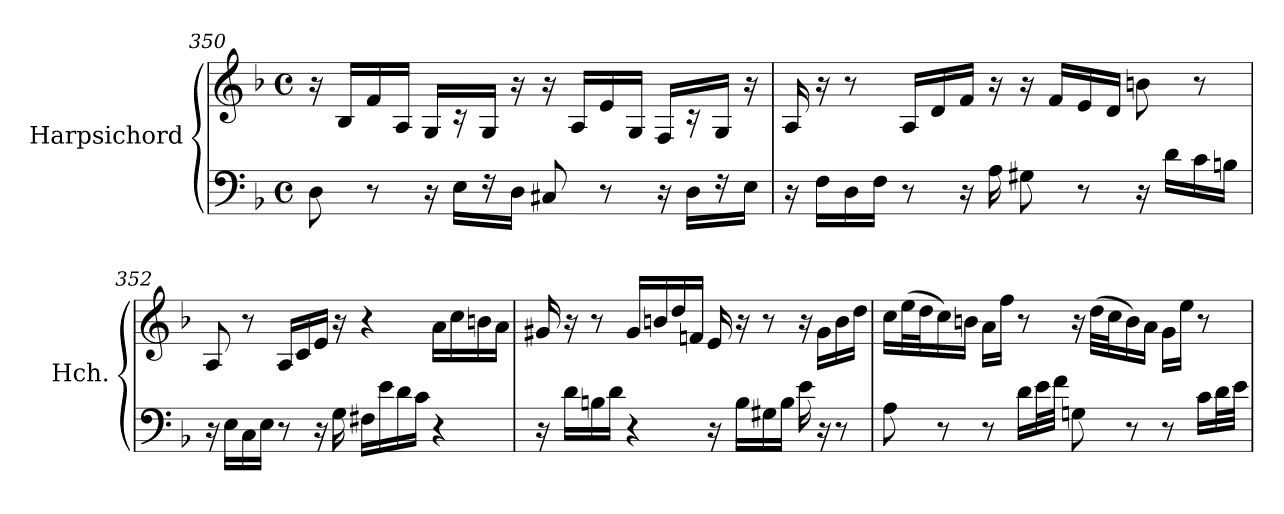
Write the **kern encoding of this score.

**kern	**kern
*part1	*part1
*staff2	*staff1
*I"Harpsichord	*
*I'Hch.	*
!!LO:PB:g=z
*clefF4	*clefG2
*k[b-]	*k[b-]
*M4/4	*M4/4
*met(c)	*met(c)
=350	=350
8D\	16r
.	16B-/LL
8r	16f/
.	16A/JJ
16r	16G/LL
16E\LL	16rc
16rF	16G/JJ
16D\JJ	16r
8C#X/	16r
.	16A/LL
8r	16e/
.	16G/JJ
16r	16F/LL
16D\LL	16rc
16rF	16G/JJ
16E\JJ	16r
=351	=351
16r	16A/
16F\LL	16r
16D\	8r
16F\JJ	.
8r	16A/LL
.	16d/
16r	16f/JJ
16A\	16r
8G#X\	16r
.	16f/LL
8r	16e/
.	16d/JJ
16r	8bn\
16d\LL	.
16c\	8r
16Bn\JJ	.
=352	=352
16r	8A/
16E\LL	.
16C\	8r
16E\JJ	.
8r	16A/LL
.	16c/
16r	16e/JJ
16G\	16r
16F#X\LL	4r
16e\	.
16d\	.
16c\JJ	.
4r	16a\LL
.	16cc\
.	16bn\
.	16a\JJ
!!LO:LB:g=z
=353	=353
16r	16g#X/
16d\LL	16r
16Bn\	8r
16d\JJ	.
4r	16g#/LL
.	16bn/
.	16dd/
.	16fn/JJ
16r	16e/
16B\LL	16r
16G#X\	8r
16B\JJ	.
16e\	16r
16r	16g#\LL
8r	16b\
.	16dd\JJ
=354	=354
8A\	16cc\LL
.	(>32ee\L
.	32dd\J
8r	16cc\)
.	16bn\JJ
8r	16a\LL
.	16ff\JJ
16d\LL	8r
32e\L	.
32f\JJJ	.
8Gn\	16r
.	(>32dd\LLL
.	32cc\J
8r	16b\)
.	16a\JJ
8r	16g\LL
.	16ee\JJ
16c\LL	8r
32d\L	.
32e\JJJ	.
=	=
*-	*-
